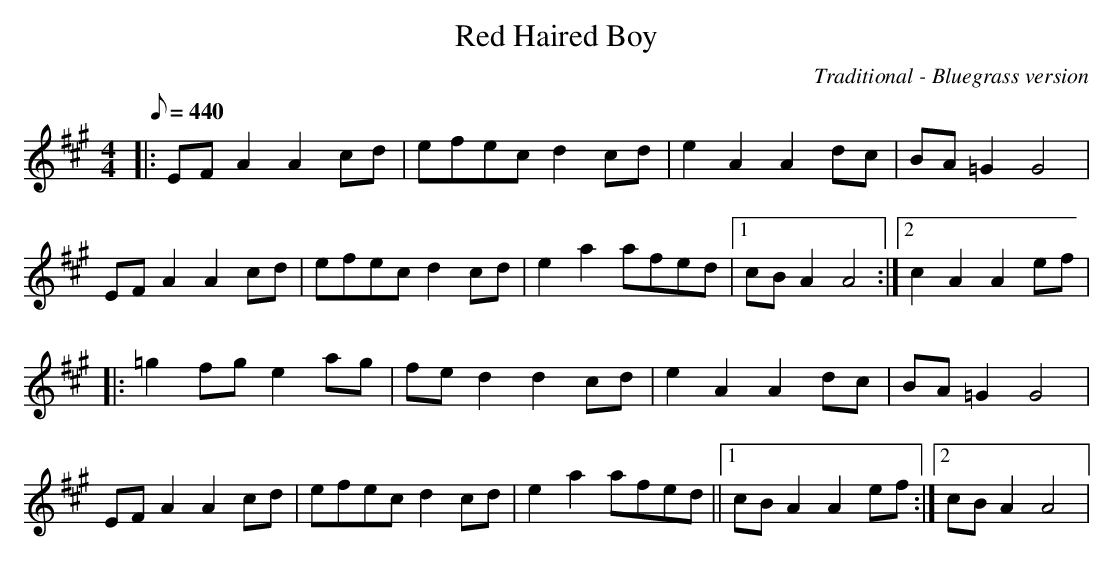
X:1
T:Red Haired Boy
C:Traditional - Bluegrass version
M:4/4
L:1/8
Q:1/8=440
K:A
|:EFA2 A2cd|efec d2cd|e2A2 A2dc|BA=G2 G4|
EFA2 A2cd|efec d2cd|e2a2 afed|1 cBA2 A4:|2 c2A2 A2ef|
|:=g2fg e2ag|fed2 d2cd|e2A2 A2dc|BA=G2 G4|
EFA2 A2cd|efec d2cd|e2a2 afed||1 cBA2 A2ef:|2 cBA2 A4|
